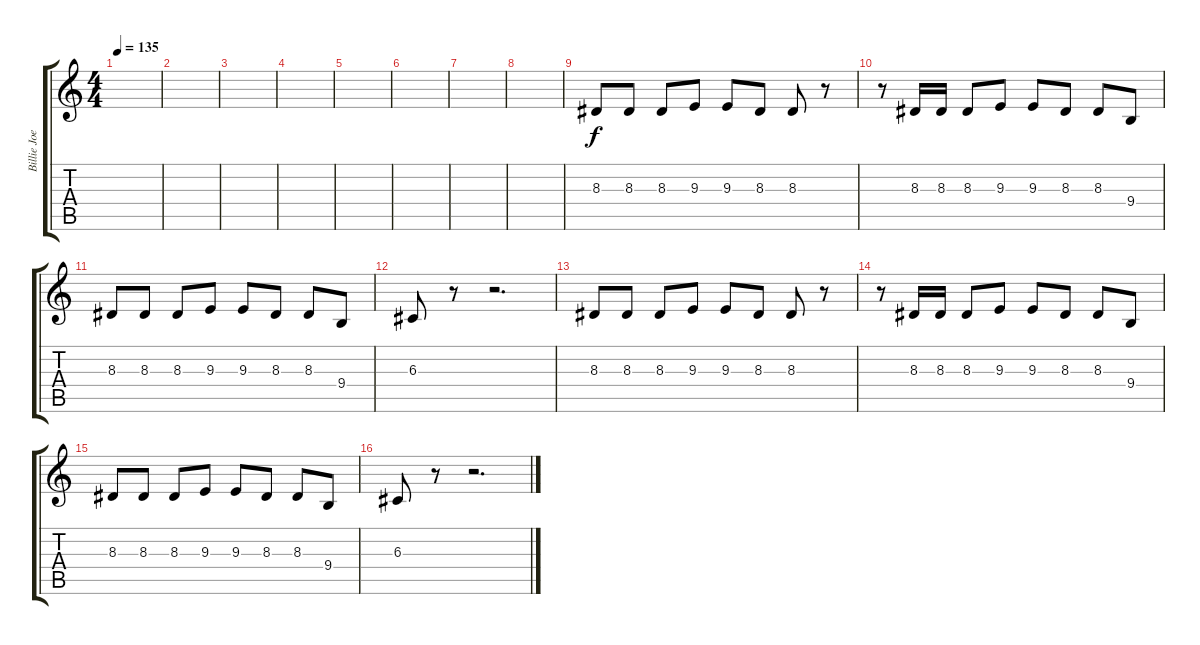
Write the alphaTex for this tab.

\track ("Billie Joe" "Billie Joe") {instrument trumpet}
\staff {score tabs}
\tuning (E4 B3 G3 D3 A2 E2) {hide}
\ts (4 4)
\tempo 135
\clef g2
\ks c
|
|
|
|
|
|
|
|
8.3.8 8.3.8 8.3.8 9.3.8 9.3.8 8.3.8 8.3.8 r.8 |
r.8 8.3.16 8.3.16 8.3.8 9.3.8 9.3.8 8.3.8 8.3.8 9.4.8 |
8.3.8 8.3.8 8.3.8 9.3.8 9.3.8 8.3.8 8.3.8 9.4.8 |
6.3.8 r.8 r.2{d} |
8.3.8 8.3.8 8.3.8 9.3.8 9.3.8 8.3.8 8.3.8 r.8 |
r.8 8.3.16 8.3.16 8.3.8 9.3.8 9.3.8 8.3.8 8.3.8 9.4.8 |
8.3.8 8.3.8 8.3.8 9.3.8 9.3.8 8.3.8 8.3.8 9.4.8 |
6.3.8 r.8 r.2{d}
